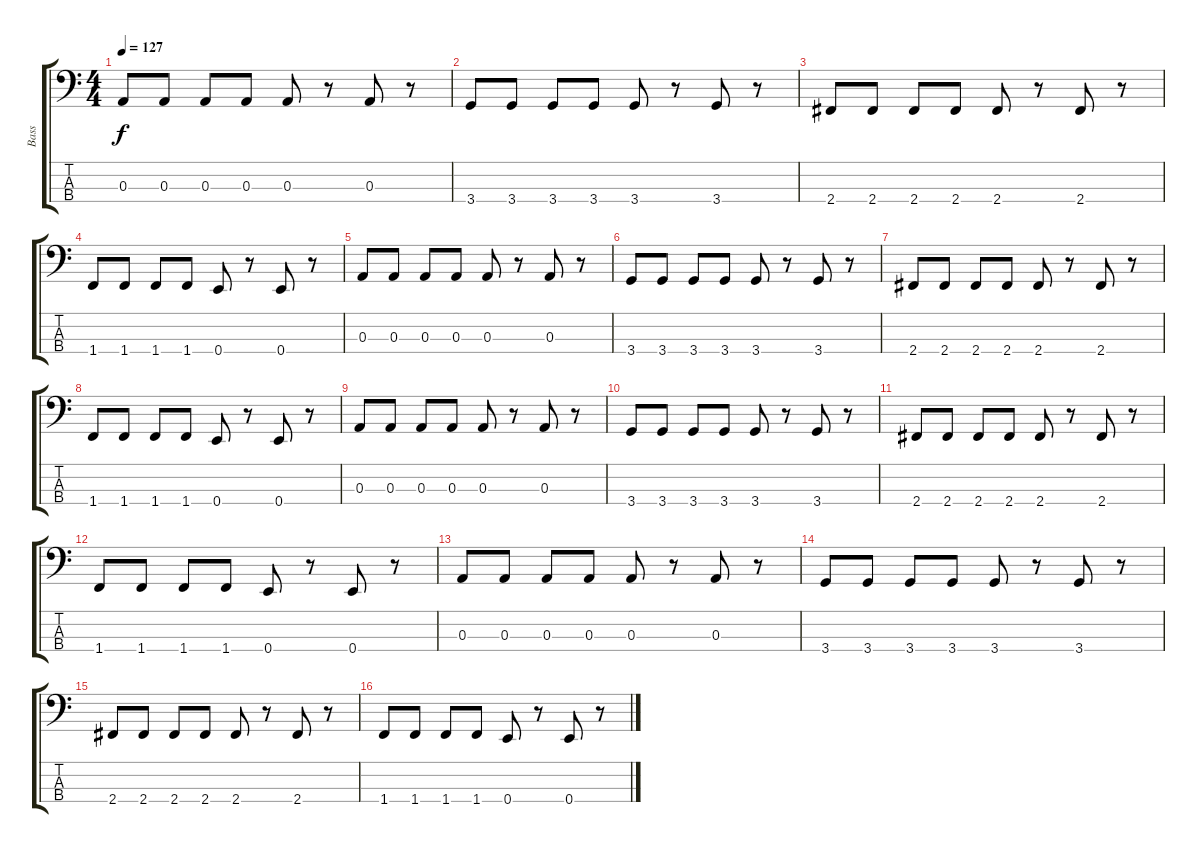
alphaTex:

\track ("Bass                " "Bass      ") {instrument electricbassfinger}
\staff {score tabs}
\tuning (G2 D2 A1 E1) {hide}
\ts (4 4)
\tempo 127
\clef f4
\ks c
0.3.8{dy f} 0.3.8 0.3.8 0.3.8 0.3.8 r.8 0.3.8 r.8 |
3.4.8 3.4.8 3.4.8 3.4.8 3.4.8 r.8 3.4.8 r.8 |
2.4.8 2.4.8 2.4.8 2.4.8 2.4.8 r.8 2.4.8 r.8 |
1.4.8 1.4.8 1.4.8 1.4.8 0.4.8 r.8 0.4.8 r.8 |
0.3.8 0.3.8 0.3.8 0.3.8 0.3.8 r.8 0.3.8 r.8 |
3.4.8 3.4.8 3.4.8 3.4.8 3.4.8 r.8 3.4.8 r.8 |
2.4.8 2.4.8 2.4.8 2.4.8 2.4.8 r.8 2.4.8 r.8 |
1.4.8 1.4.8 1.4.8 1.4.8 0.4.8 r.8 0.4.8 r.8 |
0.3.8 0.3.8 0.3.8 0.3.8 0.3.8 r.8 0.3.8 r.8 |
3.4.8 3.4.8 3.4.8 3.4.8 3.4.8 r.8 3.4.8 r.8 |
2.4.8 2.4.8 2.4.8 2.4.8 2.4.8 r.8 2.4.8 r.8 |
1.4.8 1.4.8 1.4.8 1.4.8 0.4.8 r.8 0.4.8 r.8 |
0.3.8 0.3.8 0.3.8 0.3.8 0.3.8 r.8 0.3.8 r.8 |
3.4.8 3.4.8 3.4.8 3.4.8 3.4.8 r.8 3.4.8 r.8 |
2.4.8 2.4.8 2.4.8 2.4.8 2.4.8 r.8 2.4.8 r.8 |
1.4.8 1.4.8 1.4.8 1.4.8 0.4.8 r.8 0.4.8 r.8
